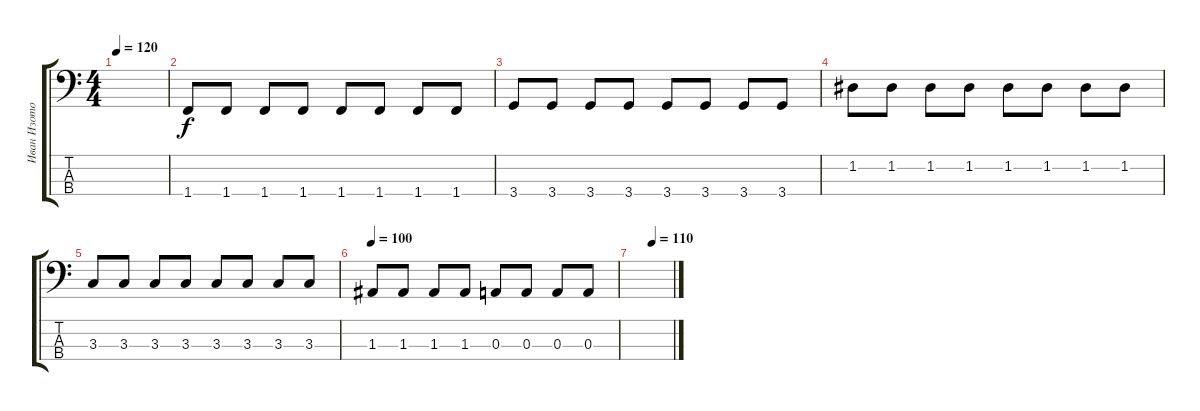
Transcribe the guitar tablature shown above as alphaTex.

\track ("Иван Изотов               (Бас-гитара)" "Иван Изото") {instrument electricbassfinger}
\staff {score tabs}
\tuning (G2 D2 A1 E1) {hide}
\ts (4 4)
\tempo 120
\clef f4
\ks c
|
1.4.8 1.4.8 1.4.8 1.4.8 1.4.8 1.4.8 1.4.8 1.4.8 |
3.4.8 3.4.8 3.4.8 3.4.8 3.4.8 3.4.8 3.4.8 3.4.8 |
1.2.8 1.2.8 1.2.8 1.2.8 1.2.8 1.2.8 1.2.8 1.2.8 |
3.3.8 3.3.8 3.3.8 3.3.8 3.3.8 3.3.8 3.3.8 3.3.8 |
\tempo 100
1.3.8 1.3.8 1.3.8 1.3.8 0.3.8 0.3.8 0.3.8 0.3.8 |
\tempo (110 0.5)
